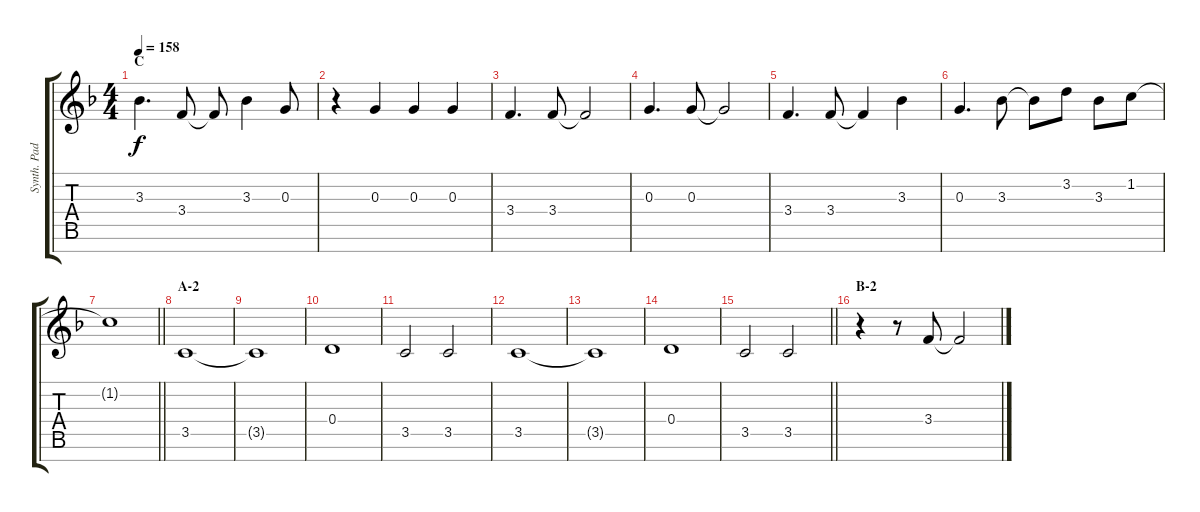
\track ("Synth. Pad I" "Synth. Pad") {instrument lead2sawtooth}
\staff {score tabs}
\tuning (E5 B4 G4 D4 A3 E3 B2) {hide}
\ts (4 4)
\section ("" "C")
\tempo 158
\clef g2
\ks f
3.3.4{d dy f} 3.4.8 3.4{t}.8 3.3.4 0.3.8 |
r.4 0.3.4 0.3.4 0.3.4 |
3.4.4{d} 3.4.8 3.4{t}.2 |
0.3.4{d} 0.3.8 0.3{t}.2 |
3.4.4{d} 3.4.8 3.4{t}.4 3.3.4 |
0.3.4{d} 3.3.8 3.3{t}.8 3.2.8 3.3.8 1.2.8 |
\barLineRight lightlight
1.2{t}.1 |
\section ("" "A-2")
3.5.1 |
3.5{t}.1 |
0.4.1 |
3.5.2 3.5.2 |
3.5.1 |
3.5{t}.1 |
0.4.1 |
\barLineRight lightlight
3.5.2 3.5.2 |
\section ("" "B-2")
r.4 r.8 3.4.8 3.4{t}.2
